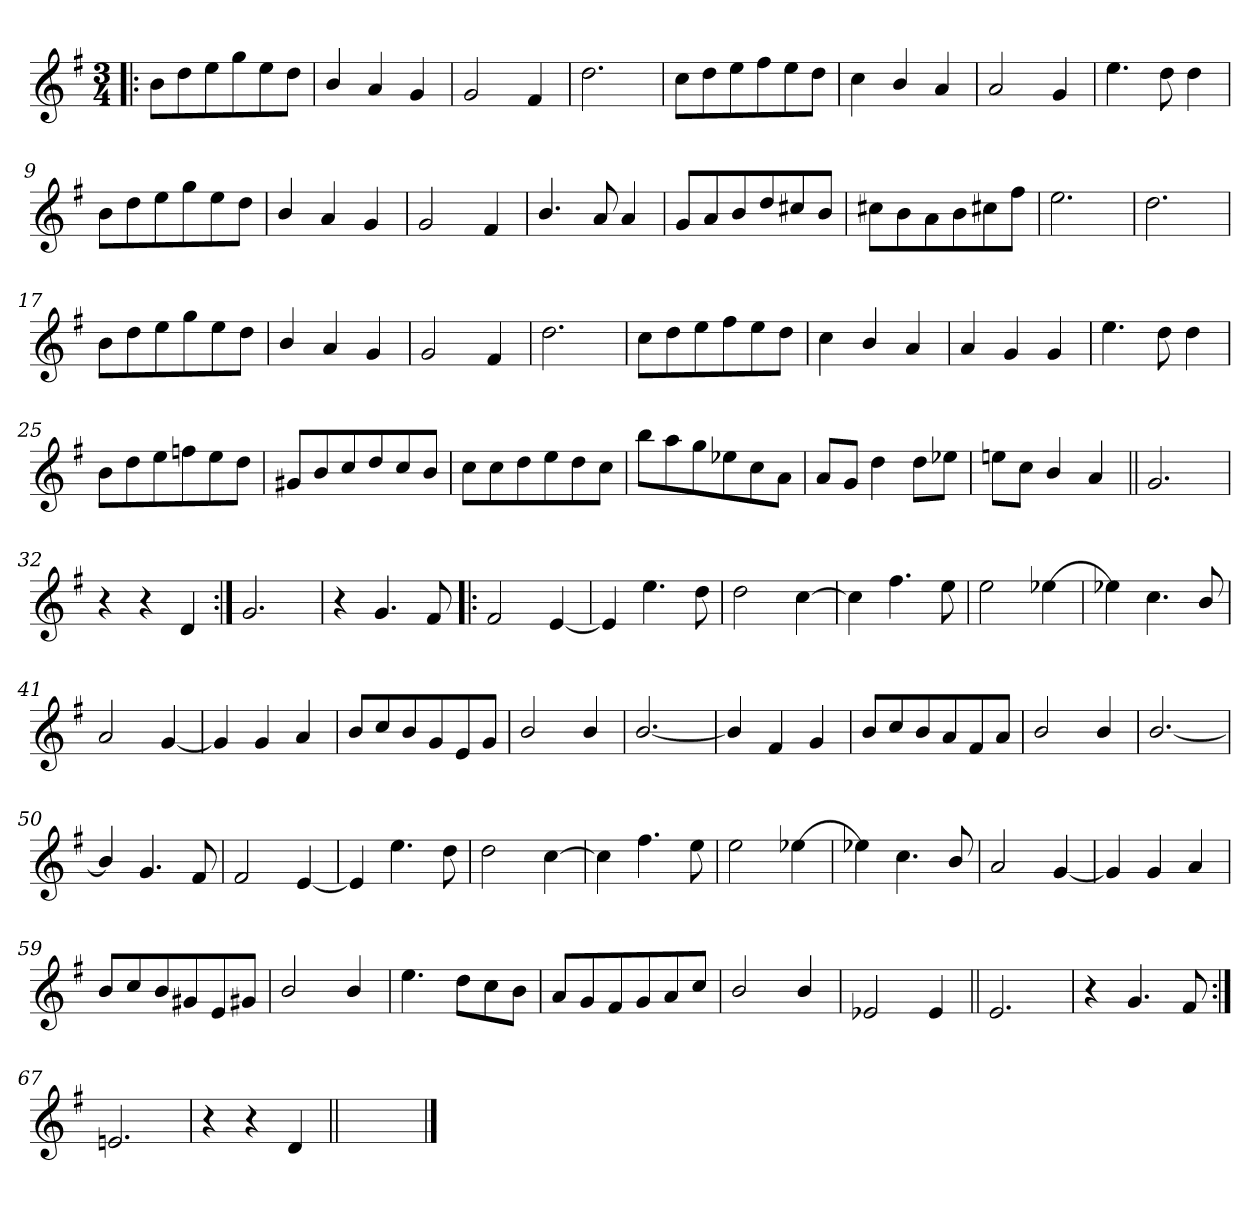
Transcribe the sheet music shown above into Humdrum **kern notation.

**kern
*part1
*staff1
*clefG2
*k[f#]
*G:
*M3/4
=1!|:
8b\L
8dd\
8ee\
8gg\
8ee\
8dd\J
=2
4b/
4a/
4g/
=3
2g/
4f#/
=4
2.dd\
=5
8cc\L
8dd\
8ee\
8ff#\
8ee\
8dd\J
!!LO:LB:g=z
=6
4cc\
4b/
4a/
=7
2a/
4g/
=8
4.ee\
8dd\
4dd\
=9
8b\L
8dd\
8ee\
8gg\
8ee\
8dd\J
=10
4b/
4a/
4g/
=11
2g/
4f#/
!!LO:LB:g=z
=12
4.b/
8a/
4a/
=13
8g/L
8a/
8b/
8dd/
8cc#X/
8b/J
=14
8cc#X\L
8b\
8a\
8b\
8cc#X\
8ff#\J
=15
2.ee\
=16
2.dd\
=17
8b\L
8dd\
8ee\
8gg\
8ee\
8dd\J
!!LO:LB:g=z
=18
4b/
4a/
4g/
=19
2g/
4f#/
=20
2.dd\
=21
8cc\L
8dd\
8ee\
8ff#\
8ee\
8dd\J
=22
4cc\
4b/
4a/
=23
4a/
4g/
4g/
=24
4.ee\
8dd\
4dd\
!!LO:LB:g=z
=25
8b\L
8dd\
8ee\
8ffn\
8ee\
8dd\J
=26
8g#X/L
8b/
8cc/
8dd/
8cc/
8b/J
=27
8cc\L
8cc\
8dd\
8ee\
8dd\
8cc\J
=28
8bb\L
8aa\
8gg\
8ee-X\
8cc\
8a\J
=29
8a/L
8g/J
4dd\
8dd\L
8ee-X\J
!!LO:LB:g=z
=30
8een\L
8cc\J
4b/
4a/
=31||
2.g/
=32
4r
4r
4d/
=33:|!
2.g/
=34
4r
4.g/
8f#/
=35!|:
2f#/
[4e/
=36
4e/]
4.ee\
8dd\
!!LO:LB:g=z
=37
2dd\
[4cc\
=38
4cc\]
4.ff#\
8ee\
=39
2ee\
[4ee-X\
=40
4ee-X\]
4.cc\
8b/
=41
2a/
[4g/
=42
4g/]
4g/
4a/
=43
8b/L
8cc/
8b/
8g/
8e/
8g/J
!!LO:LB:g=z
=44
2b/
4b/
=45
[2.b/
=46
4b/]
4f#/
4g/
=47
8b/L
8cc/
8b/
8a/
8f#/
8a/J
=48
2b/
4b/
=49
[2.b/
!!LO:LB:g=z
=50
4b/]
4.g/
8f#/
=51
2f#/
[4e/
=52
4e/]
4.ee\
8dd\
=53
2dd\
[4cc\
=54
4cc\]
4.ff#\
8ee\
=55
2ee\
[4ee-X\
=56
4ee-X\]
4.cc\
8b/
!!LO:LB:g=z
=57
2a/
[4g/
=58
4g/]
4g/
4a/
=59
8b/L
8cc/
8b/
8g#X/
8e/
8g#X/J
=60
2b/
4b/
=61
4.ee\
8dd\L
8cc\
8b\J
=62
8a/L
8g/
8f#/
8g/
8a/
8cc/J
!!LO:LB:g=z
=63
2b/
4b/
=64
2e-X/
4e-/
=65||
2.e/
=66
4r
4.g/
8f#/
=67:|!
2.en/
=68
4r
4r
4d/
=69||
2.ryy
==
*-
